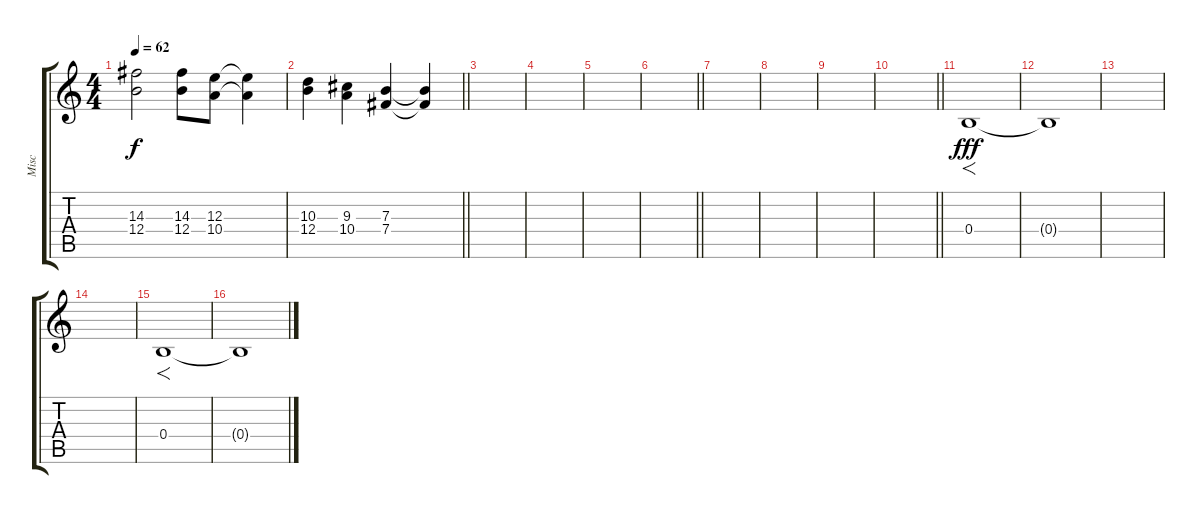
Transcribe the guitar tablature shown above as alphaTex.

\track ("Misc" "Misc") {instrument guitarharmonics}
\staff {score tabs}
\tuning (Db4 Ab3 E3 B2 Gb2 B1) {hide}
\ts (4 4)
\tempo 62
\clef g2
\ks c
(14.3 12.4).2{dy f} (14.3 12.4).8 (12.3 10.4).8 (12.3{t} 10.4{t}).4 |
\barLineRight lightlight
(10.3 12.4).4 (9.3 10.4).4 (7.3 7.4).4 (7.3{t} 7.4{t}).4 |
\section ("" "")
|
|
|
\barLineRight lightlight
|
\section ("" "")
|
|
|
\barLineRight lightlight
|
\section ("" "")
0.4.1{f dy fff} |
0.4{t}.1 |
|
|
0.4.1{f} |
0.4{t}.1
